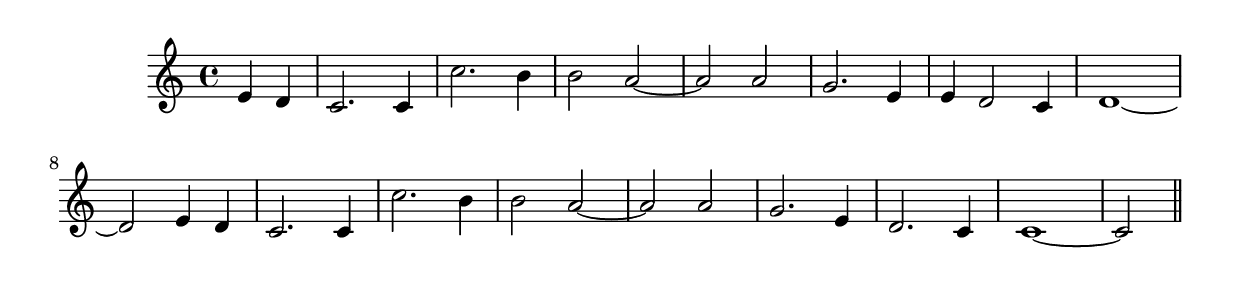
\version "2.14.0"
%{\header {
  title = "Annie Laurie"
  composer = "anonymous"
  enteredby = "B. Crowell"
}%}
\score{{\key c \major
\time 4/4
%{\tempo 4=120
%}\relative c' {
  \partial 2
  e4 d | c2. c4 | c'2. b4 | b2 a~ | a a | g2. e4 | e4 d2 c4 | d1~ | d2 e4 d |
  c2. c4 | c'2. b4 | b2 a~ | a a | g2. e4 | d2. c4 | c1~ | c2 
  \bar "||"
}

}}